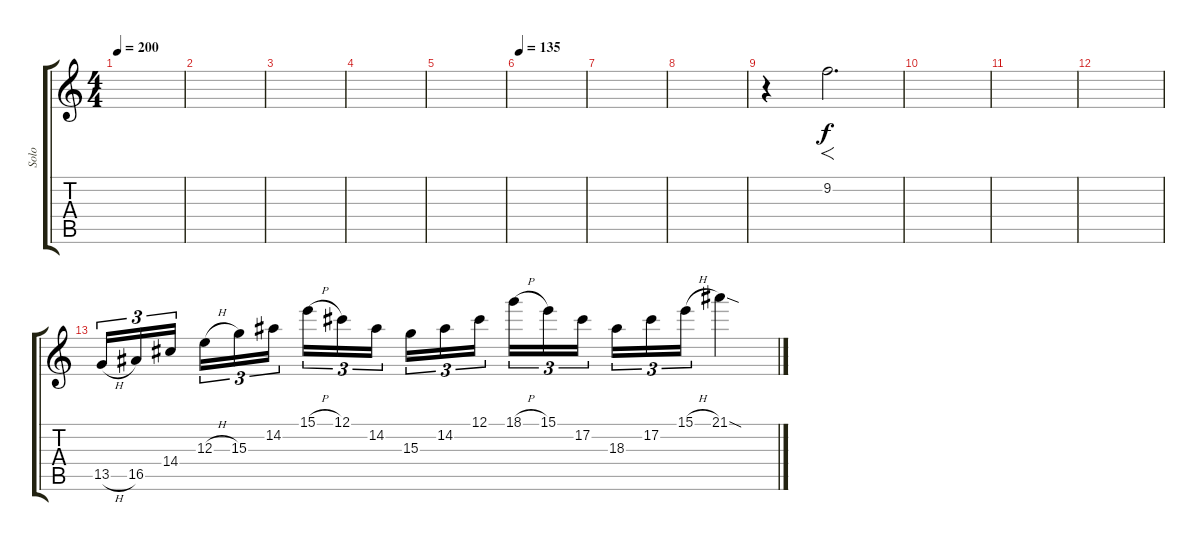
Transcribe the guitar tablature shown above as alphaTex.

\track ("Solo" "Solo") {instrument distortionguitar}
\staff {score tabs}
\tuning (Db4 Ab3 E3 B2 Gb2 B1) {hide}
\ts (4 4)
\tempo 200
\clef g2
\ks c
|
|
|
|
|
\tempo 135
|
|
|
r.4 9.2.2{f d instrument reversecymbal} |
|
|
|
13.5{h}.16{tu (3 2)} 16.5.16{tu (3 2)} 14.4.16{tu (3 2) beam splitsecondary} 12.3{h}.16{tu (3 2)} 15.3.16{tu (3 2)} 14.2.16{tu (3 2)} 15.1{h}.16{tu (3 2)} 12.1.16{tu (3 2)} 14.2.16{tu (3 2) beam splitsecondary} 15.3.16{tu (3 2)} 14.2.16{tu (3 2)} 12.1.16{tu (3 2)} 18.1{h}.16{tu (3 2)} 15.1.16{tu (3 2)} 17.2.16{tu (3 2) beam splitsecondary} 18.3.16{tu (3 2)} 17.2.16{tu (3 2)} 15.1{h}.16{tu (3 2)} 21.1{sod}.4
